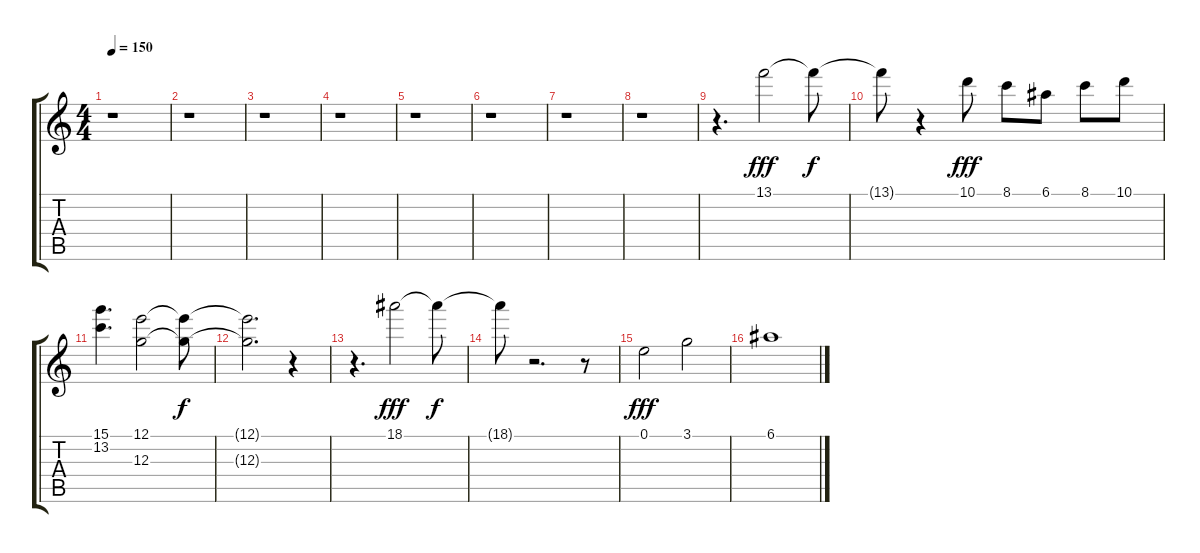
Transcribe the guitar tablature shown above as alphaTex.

\track "" {instrument distortionguitar}
\staff {score tabs}
\tuning (E4 B3 G3 D3 A2 E2) {hide}
\ts (4 4)
\tempo 150
\clef g2
\ks c
r.1{dy f} |
r.1 |
r.1 |
r.1 |
r.1 |
r.1 |
r.1 |
r.1 |
r.4{d} 13.1.2{dy fff} 13.1{t}.8{dy f} |
13.1{t}.8 r.4 10.1.8{dy fff} 8.1.8 6.1.8 8.1.8 10.1.8 |
(15.1 13.2).4{d} (12.1 12.3).2 (12.1{t} 12.3{t}).8{dy f} |
(12.1{t} 12.3{t}).2{d} r.4 |
r.4{d} 18.1.2{dy fff} 18.1{t}.8{dy f} |
18.1{t}.8 r.2{d} r.8 |
0.1.2{dy fff} 3.1.2 |
6.1.1
